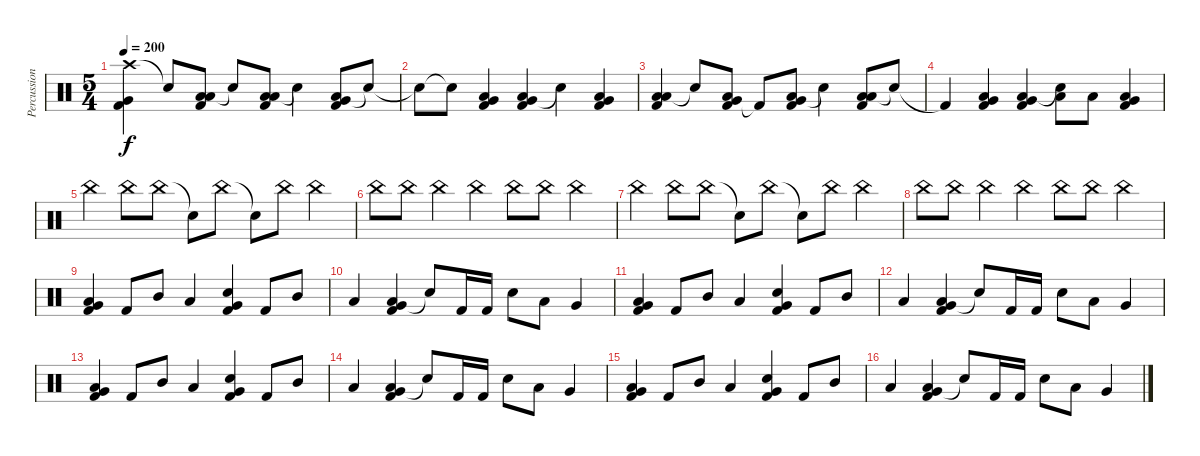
\track ("Percussion" "Percussion") {instrument percussion}
\staff {score}
\articulation defaults
\ts (5 4)
\tempo 200
\clef neutral
\ks c
("Crash high (hit)" "Very Low Tom (hit)" "Kick (hit) 2").4{dy f} "Snare (hit)"{t}.8 ("Low Tom (hit)" "Low Floor Tom (hit)" "Kick (hit) 2").8 "Snare (hit)"{t}.8 ("Low Tom (hit)" "Low Floor Tom (hit)" "Kick (hit) 2").8 "Snare (hit)"{t}.4 ("Very Low Tom (hit)" "Low Floor Tom (hit)" "Kick (hit) 2").8 "Snare (hit)"{t}.8 |
"Snare (hit)"{t}.8 "Snare (hit)"{t}.8 ("Very Low Tom (hit)" "Low Floor Tom (hit)" "Kick (hit) 2").4 ("Very Low Tom (hit)" "Low Floor Tom (hit)" "Kick (hit) 2").4 "Snare (hit)"{t}.4 ("Very Low Tom (hit)" "Low Floor Tom (hit)" "Kick (hit) 2").4 |
("Low Tom (hit)" "Low Floor Tom (hit)" "Kick (hit) 2").4 "Snare (hit)"{t}.8 ("Very Low Tom (hit)" "Low Floor Tom (hit)" "Kick (hit) 2").8 "Kick (hit) 2"{t}.8 ("Very Low Tom (hit)" "Low Floor Tom (hit)" "Kick (hit) 2").8 "Snare (hit)"{t}.4 ("Low Tom (hit)" "Low Floor Tom (hit)" "Kick (hit) 2").8 "Snare (hit)"{t}.8 |
"Kick (hit) 2"{t}.4 ("Very Low Tom (hit)" "Low Floor Tom (hit)" "Kick (hit) 2").4 ("Very Low Tom (hit)" "Low Floor Tom (hit)" "Kick (hit) 2").4 ("Low Tom (hit)" "Snare (hit)"{t}).8 "Low Tom (hit)".8 ("Very Low Tom (hit)" "Low Floor Tom (hit)" "Kick (hit) 2").4 |
"China (hit)".4 "China (hit)".8 "China (hit)".8 "Snare (hit)"{t}.8 "China (hit)".8 "Snare (hit)"{t}.8 "China (hit)".8 "China (hit)".4 |
"China (hit)".8 "China (hit)".8 "China (hit)".4 "China (hit)".4 "China (hit)".8 "China (hit)".8 "China (hit)".4 |
"China (hit)".4 "China (hit)".8 "China (hit)".8 "Snare (hit)"{t}.8 "China (hit)".8 "Snare (hit)"{t}.8 "China (hit)".8 "China (hit)".4 |
"China (hit)".8 "China (hit)".8 "China (hit)".4 "China (hit)".4 "China (hit)".8 "China (hit)".8 "China (hit)".4 |
("Low Tom (hit)" "Very Low Tom (hit)" "Kick (hit) 2").4 "Kick (hit) 2".8 "Mid Tom (hit)".8 "Low Tom (hit)".4 ("Snare (hit) 2" "Very Low Tom (hit)" "Kick (hit) 2").4 "Kick (hit) 2".8 "Mid Tom (hit)".8 |
"Low Tom (hit)".4 ("Very Low Tom (hit)" "Low Floor Tom (hit)" "Kick (hit) 2").4 "Snare (hit)"{t}.8 "Kick (hit) 2".16 "Kick (hit) 2".16 "Snare (hit) 2".8 "Low Tom (hit)".8 "Very Low Tom (hit)".4 |
("Low Tom (hit)" "Very Low Tom (hit)" "Kick (hit) 2").4 "Kick (hit) 2".8 "Mid Tom (hit)".8 "Low Tom (hit)".4 ("Snare (hit) 2" "Very Low Tom (hit)" "Kick (hit) 2").4 "Kick (hit) 2".8 "Mid Tom (hit)".8 |
"Low Tom (hit)".4 ("Very Low Tom (hit)" "Low Floor Tom (hit)" "Kick (hit) 2").4 "Snare (hit)"{t}.8 "Kick (hit) 2".16 "Kick (hit) 2".16 "Snare (hit) 2".8 "Low Tom (hit)".8 "Very Low Tom (hit)".4 |
("Low Tom (hit)" "Very Low Tom (hit)" "Kick (hit) 2").4 "Kick (hit) 2".8 "Mid Tom (hit)".8 "Low Tom (hit)".4 ("Snare (hit) 2" "Very Low Tom (hit)" "Kick (hit) 2").4 "Kick (hit) 2".8 "Mid Tom (hit)".8 |
"Low Tom (hit)".4 ("Very Low Tom (hit)" "Low Floor Tom (hit)" "Kick (hit) 2").4 "Snare (hit)"{t}.8 "Kick (hit) 2".16 "Kick (hit) 2".16 "Snare (hit) 2".8 "Low Tom (hit)".8 "Very Low Tom (hit)".4 |
("Low Tom (hit)" "Very Low Tom (hit)" "Kick (hit) 2").4 "Kick (hit) 2".8 "Mid Tom (hit)".8 "Low Tom (hit)".4 ("Snare (hit) 2" "Very Low Tom (hit)" "Kick (hit) 2").4 "Kick (hit) 2".8 "Mid Tom (hit)".8 |
"Low Tom (hit)".4 ("Very Low Tom (hit)" "Low Floor Tom (hit)" "Kick (hit) 2").4 "Snare (hit)"{t}.8 "Kick (hit) 2".16 "Kick (hit) 2".16 "Snare (hit) 2".8 "Low Tom (hit)".8 "Very Low Tom (hit)".4
